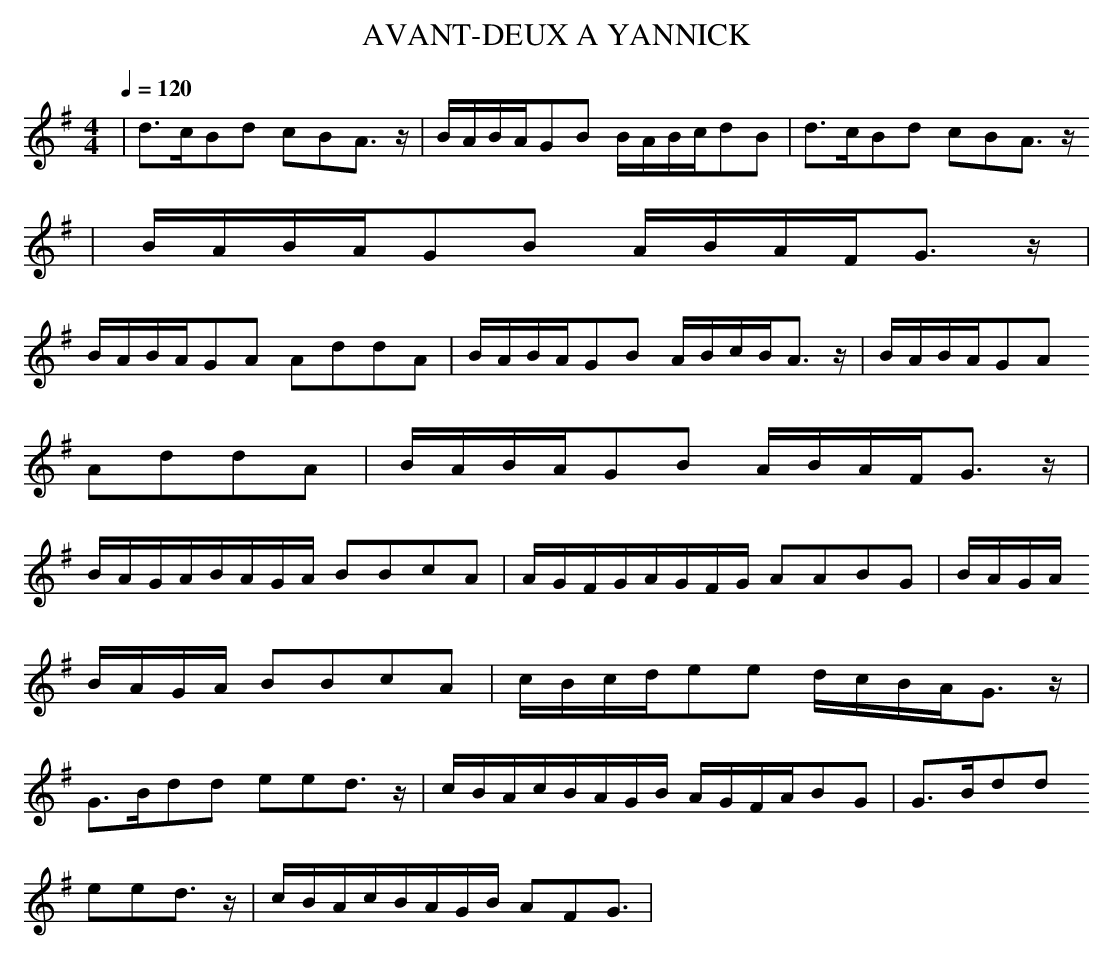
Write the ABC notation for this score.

X:1
T:AVANT-DEUX A YANNICK
M:4/4
L:1/8
Q:1/4=120
K:G
|d3/2c/2Bd cBA3/2 z/2 |B/2A/2B/2A/2GB B/2A/2B/2c/2dB|d3/2c/2Bd cBA3/2 z/
2 |B/2A/2B/2A/2GB A/2B/2A/2F/2G3/2 z/2 |
B/2A/2B/2A/2GA AddA|B/2A/2B/2A/2GB A/2B/2c/2B/2A3/2 z/2 |B/2A/2B/2A/2GA
AddA|B/2A/2B/2A/2GB A/2B/2A/2F/2G3/2 z/2 |
B/2A/2G/2A/2B/2A/2G/2A/2 BBcA|A/2G/2F/2G/2A/2G/2F/2G/2 AABG|B/2A/2G/2A/2
B/2A/2G/2A/2 BBcA|c/2B/2c/2d/2ee d/2c/2B/2A/2G3/2 z/2 |
G3/2B/2dd eed3/2 z/2 |c/2B/2A/2c/2B/2A/2G/2B/2 A/2G/2F/2A/2BG|G3/2B/2dd
eed3/2 z/2 |c/2B/2A/2c/2B/2A/2G/2B/2 AFG3/2|
